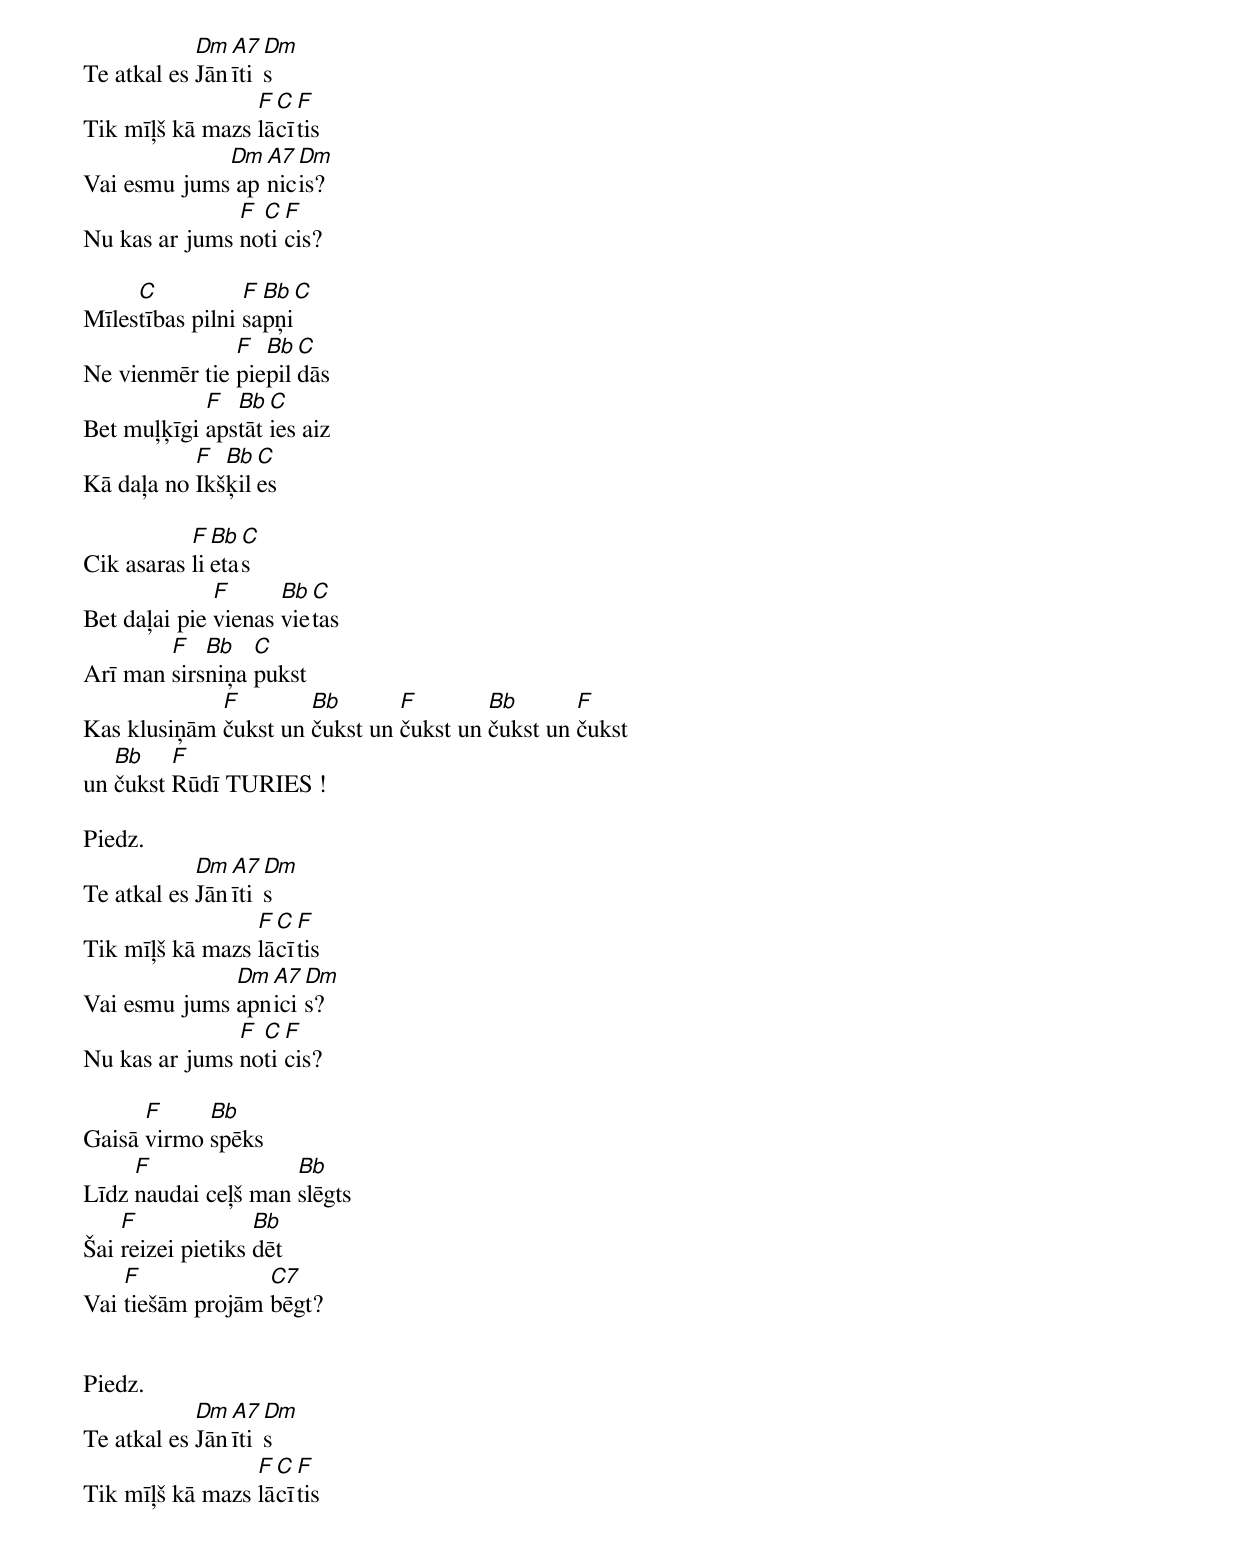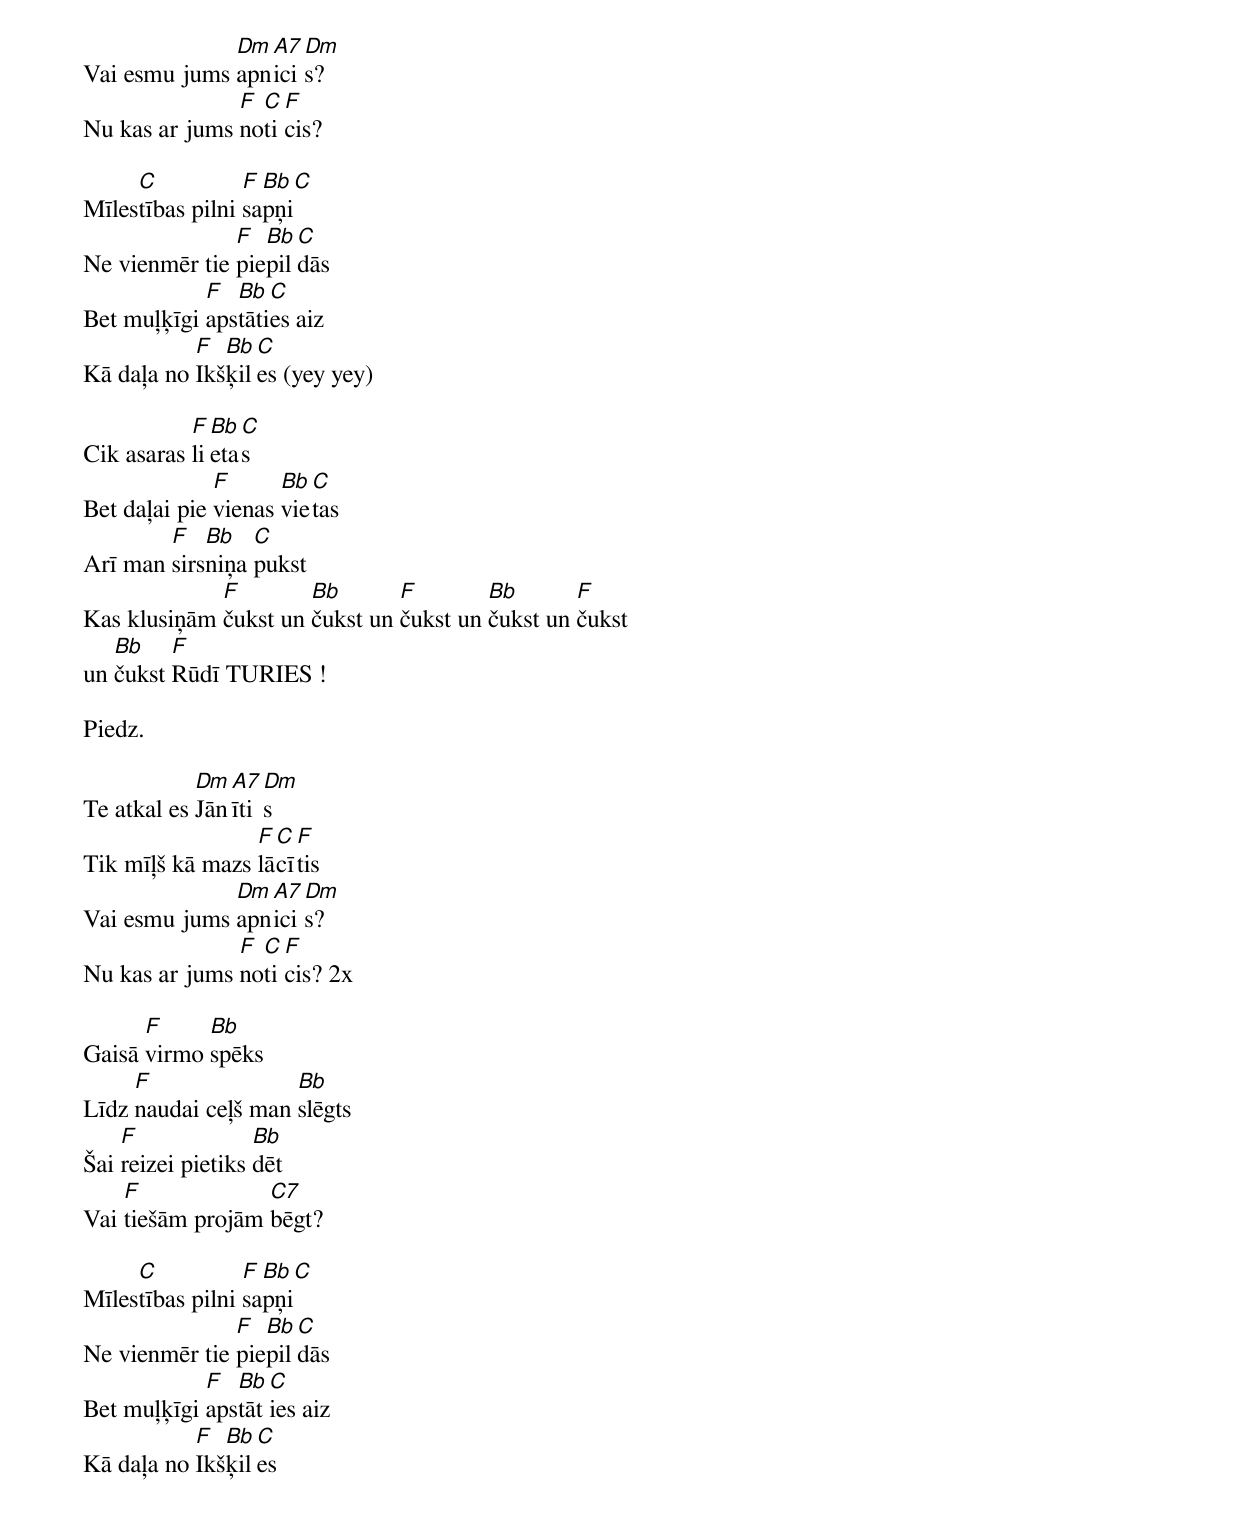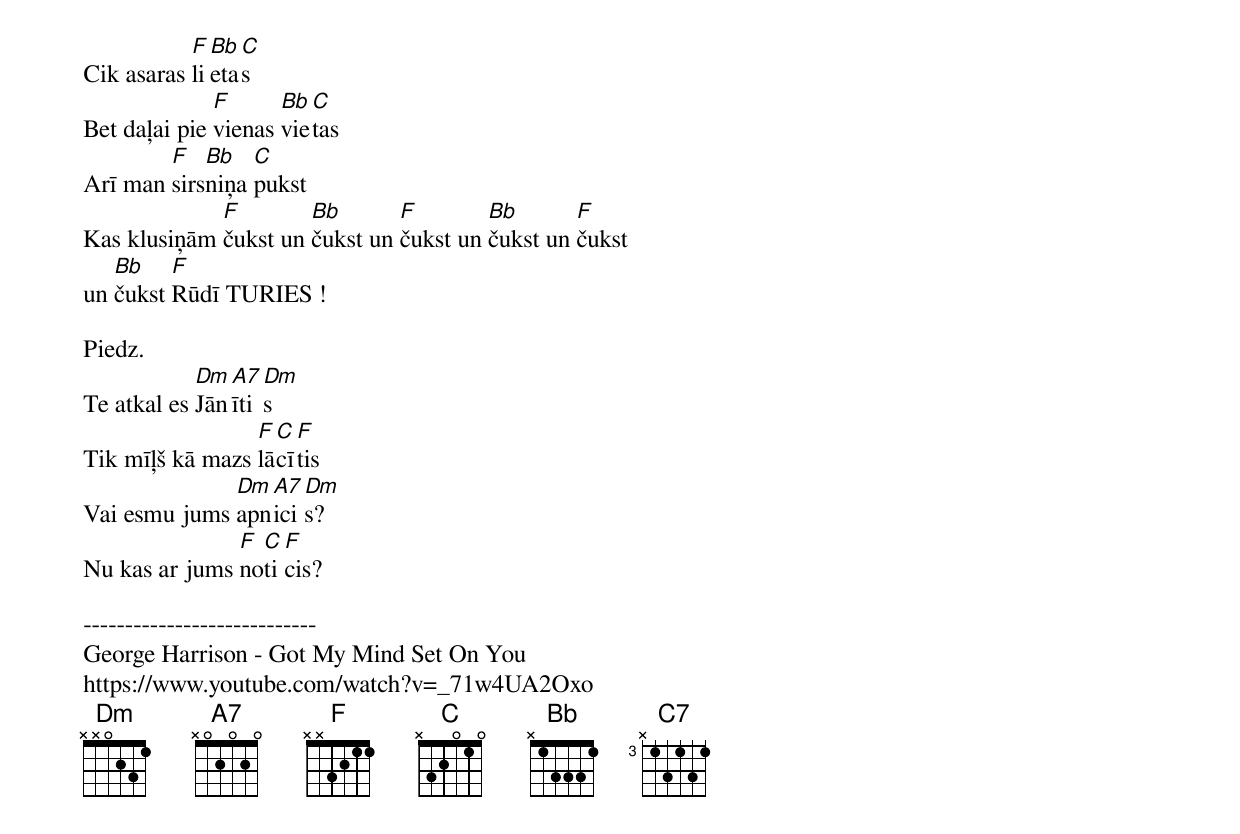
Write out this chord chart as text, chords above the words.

A7: X02020
Bb: X13331
C:  X32010
C7: X35353
Dm: XX0231
F:  XX3211


            Dm A7 Dm
Te atkal es Jānītis
                 F C F
Tik mīļš kā mazs lācītis
             Dm A7 Dm
Vai esmu jums apnicis?
               F C F
Nu kas ar jums noticis?

     C           F Bb C
Mīlestības pilni sapņi
               F  Bb C
Ne vienmēr tie piepildās
            F  Bb C
Bet muļķīgi apstāties aiz
           F  Bb C
Kā daļa no Ikšķiles

           F Bb C
Cik asaras lietas
              F      Bb C
Bet daļai pie vienas vietas
        F   Bb   C
Arī man sirsniņa pukst
             F        Bb       F        Bb       F
Kas klusiņām čukst un čukst un čukst un čukst un čukst
   Bb    F
un čukst Rūdī TURIES !

Piedz.
            Dm A7 Dm
Te atkal es Jānītis
                 F C F
Tik mīļš kā mazs lācītis
              Dm A7 Dm
Vai esmu jums apnicis?
               F C F
Nu kas ar jums noticis?

      F     Bb
Gaisā virmo spēks
     F               Bb
Līdz naudai ceļš man slēgts
    F              Bb
Šai reizei pietiks dēt
    F             C7
Vai tiešām projām bēgt?


Piedz.
            Dm A7 Dm
Te atkal es Jānītis
                 F C F
Tik mīļš kā mazs lācītis
              Dm A7 Dm
Vai esmu jums apnicis?
               F C F
Nu kas ar jums noticis?

     C           F Bb C
Mīlestības pilni sapņi
               F  Bb C
Ne vienmēr tie piepildās
            F  Bb  C
Bet muļķīgi apstāties aiz
           F  Bb C
Kā daļa no Ikšķiles (yey yey)

           F Bb C
Cik asaras lietas
              F      Bb C
Bet daļai pie vienas vietas
        F   Bb   C
Arī man sirsniņa pukst
             F        Bb       F        Bb       F
Kas klusiņām čukst un čukst un čukst un čukst un čukst
   Bb    F
un čukst Rūdī TURIES !

Piedz.

            Dm A7 Dm
Te atkal es Jānītis
                 F C F
Tik mīļš kā mazs lācītis
              Dm A7 Dm
Vai esmu jums apnicis?
               F C F
Nu kas ar jums noticis? 2x

      F     Bb
Gaisā virmo spēks
     F               Bb
Līdz naudai ceļš man slēgts
    F              Bb
Šai reizei pietiks dēt
    F             C7
Vai tiešām projām bēgt?

     C           F Bb C
Mīlestības pilni sapņi
               F  Bb C
Ne vienmēr tie piepildās
            F  Bb C
Bet muļķīgi apstāties aiz
           F  Bb C
Kā daļa no Ikšķiles

           F Bb C
Cik asaras lietas
              F      Bb C
Bet daļai pie vienas vietas
        F   Bb   C
Arī man sirsniņa pukst
             F        Bb       F        Bb       F
Kas klusiņām čukst un čukst un čukst un čukst un čukst
   Bb    F
un čukst Rūdī TURIES !

Piedz.
            Dm A7 Dm
Te atkal es Jānītis
                 F C F
Tik mīļš kā mazs lācītis
              Dm A7 Dm
Vai esmu jums apnicis?
               F C F
Nu kas ar jums noticis?

----------------------------
George Harrison - Got My Mind Set On You
https://www.youtube.com/watch?v=_71w4UA2Oxo
